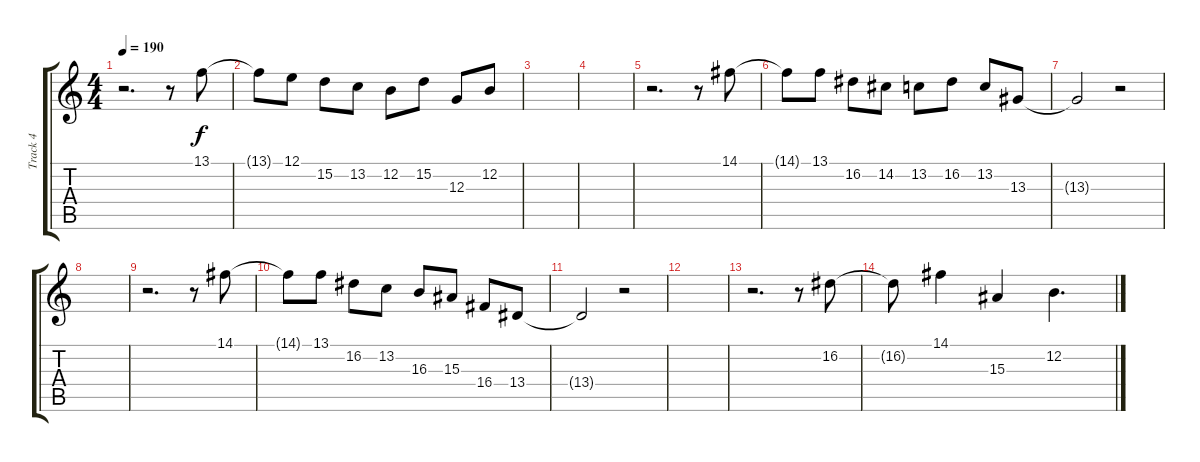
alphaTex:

\track ("Track 4" "Track 4") {instrument panflute}
\staff {score tabs}
\tuning (E4 B3 G3 D3 A2 E2) {hide}
\ts (4 4)
\tempo 190
\clef g2
\ks c
r.2{d dy f} r.8 13.1.8 |
13.1{t}.8 12.1.8 15.2.8 13.2.8 12.2.8 15.2.8 12.3.8 12.2.8 |
|
|
r.2{d} r.8 14.1.8 |
14.1{t}.8 13.1.8 16.2.8 14.2.8 13.2.8 16.2.8 13.2.8 13.3.8 |
13.3{t}.2 r.2 |
|
r.2{d} r.8 14.1.8 |
14.1{t}.8 13.1.8 16.2.8 13.2.8 16.3.8 15.3.8 16.4.8 13.4.8 |
13.4{t}.2 r.2 |
|
r.2{d} r.8 16.2.8 |
16.2{t}.8 14.1.4 15.3.4 12.2.4{d}
